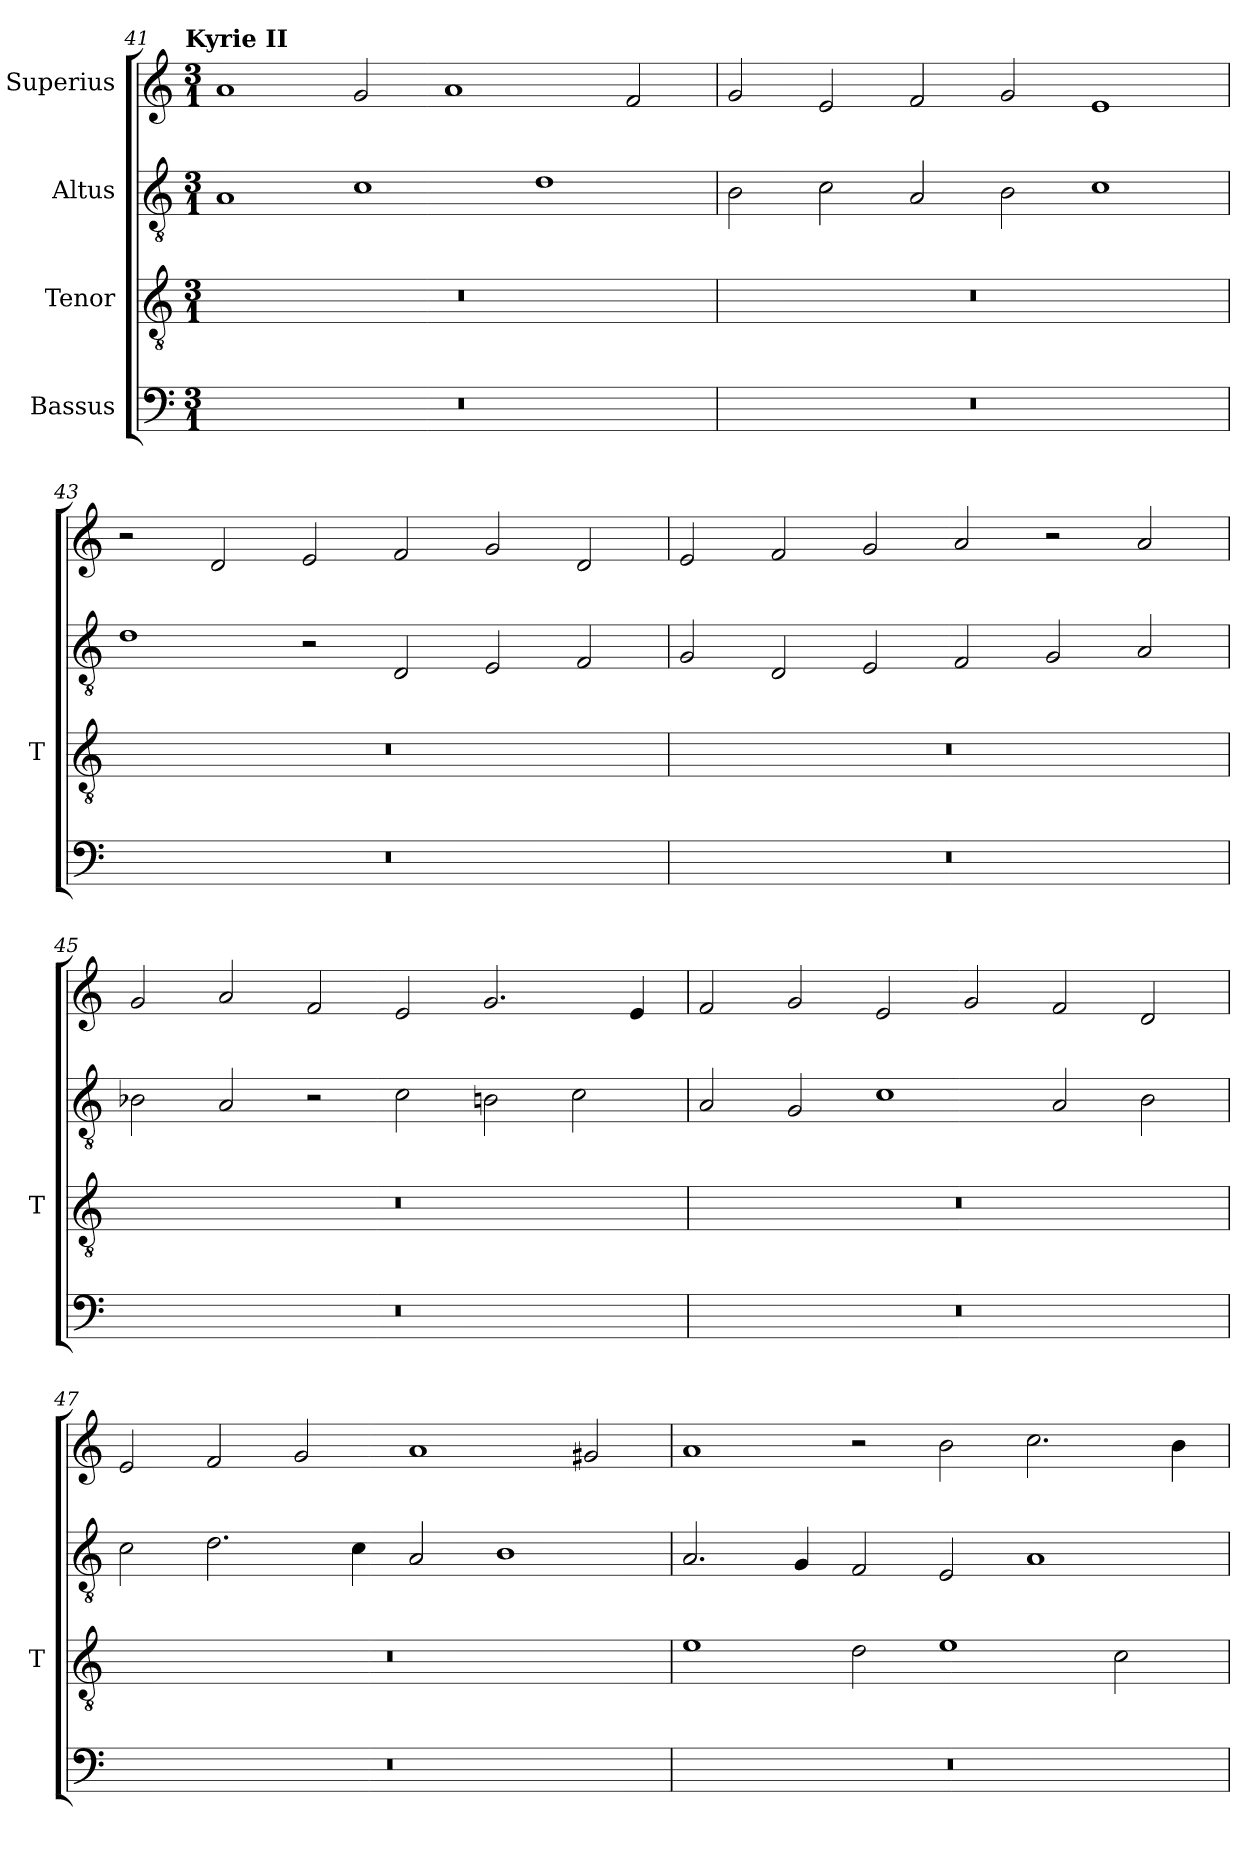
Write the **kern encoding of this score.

**kern	**kern	**kern	**kern
*part4	*part3	*part2	*part1
*staff4	*staff3	*staff2	*staff1
*I"Bassus	*I"Tenor	*I"Altus	*I"Superius
*	*I'T	*	*
!!LO:LB:g=z
*clefF4	*clefGv2	*clefGv2	*clefG2
*k[]	*k[]	*k[]	*k[]
!!LO:TX:omd:t=Kyrie II
*M3/1	*M3/1	*M3/1	*M3/1
=41	=41	=41	=41
0.r	0.r	1A	1a
.	.	1c	2g/
.	.	.	1a
.	.	1d	.
.	.	.	2f/
=42	=42	=42	=42
0.r	0.r	2B\	2g/
.	.	2c\	2e/
.	.	2A/	2f/
.	.	2B\	2g/
.	.	1c	1e
=43	=43	=43	=43
0.r	0.r	1d	2r
.	.	.	2d/
.	.	2r	2e/
.	.	2D/	2f/
.	.	2E/	2g/
.	.	2F/	2d/
=44	=44	=44	=44
0.r	0.r	2G/	2e/
.	.	2D/	2f/
.	.	2E/	2g/
.	.	2F/	2a/
.	.	2G/	2r
.	.	2A/	2a/
=45	=45	=45	=45
0.r	0.r	2B-X\	2g/
.	.	2A/	2a/
.	.	2r	2f/
.	.	2c\	2e/
.	.	2Bn\	2.g/
.	.	2c\	.
.	.	.	4e/
=46	=46	=46	=46
0.r	0.r	2A/	2f/
.	.	2G/	2g/
.	.	1c	2e/
.	.	.	2g/
.	.	2A/	2f/
.	.	2B\	2d/
=47	=47	=47	=47
0.r	0.r	2c\	2e/
.	.	2.d\	2f/
.	.	.	2g/
.	.	4c\	.
.	.	2A/	1a
.	.	1B	.
.	.	.	2g#X/
=48	=48	=48	=48
0.r	1e	2.A/	1a
.	.	4G/	.
.	2d\	2F/	2r
.	1e	2E/	2b\
.	.	1A	2.cc\
.	2c\	.	.
.	.	.	4b\
=	=	=	=
*-	*-	*-	*-
